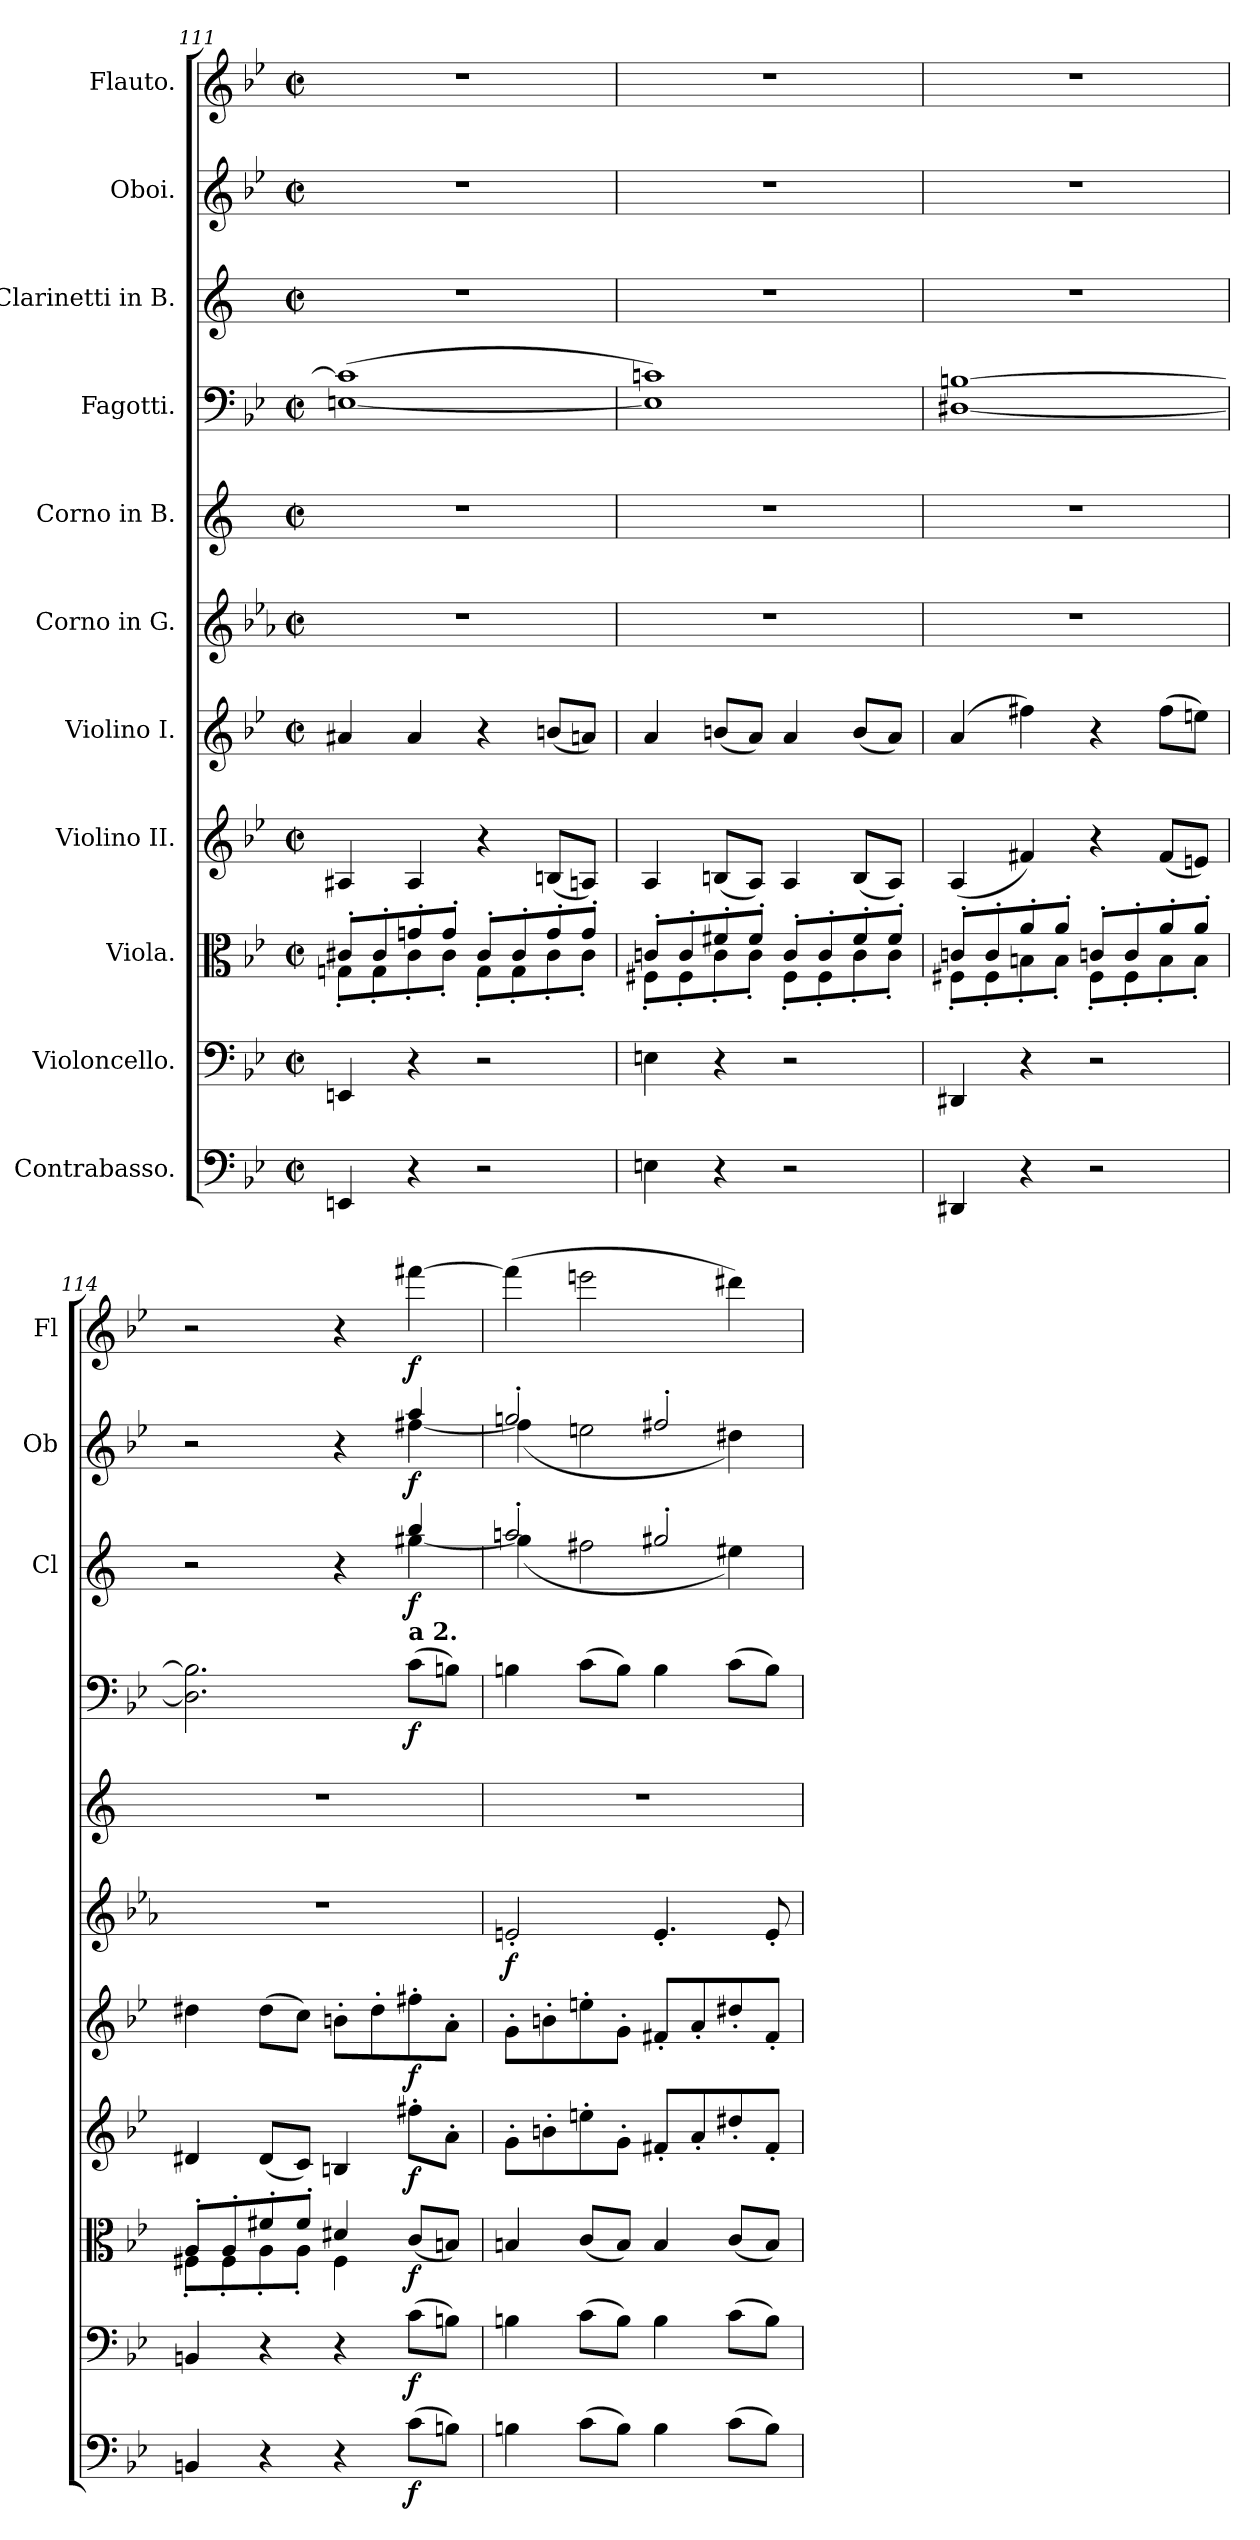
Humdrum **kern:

**kern	**dynam	**kern	**dynam	**kern	**dynam	**kern	**dynam	**kern	**dynam	**kern	**dynam	**kern	**kern	**dynam	**kern	**dynam	**kern	**dynam	**kern	**dynam
*part11	*part11	*part10	*part10	*part9	*part9	*part8	*part8	*part7	*part7	*part6	*part6	*part5	*part4	*part4	*part3	*part3	*part2	*part2	*part1	*part1
*staff11	*staff11	*staff10	*staff10	*staff9	*staff9	*staff8	*staff8	*staff7	*staff7	*staff6	*staff6	*staff5	*staff4	*staff4	*staff3	*staff3	*staff2	*staff2	*staff1	*staff1
*I"Contrabasso.	*	*I"Violoncello.	*	*I"Viola.	*	*I"Violino II.	*	*I"Violino I.	*	*I"Corno in G.	*	*I"Corno in B.	*I"Fagotti.	*	*I"Clarinetti in B.	*	*I"Oboi.	*	*I"Flauto.	*
*	*	*	*	*	*	*	*	*	*	*	*	*	*	*	*I'Cl	*	*I'Ob	*	*I'Fl	*
*clefF4	*	*clefF4	*	*clefC3	*	*clefG2	*	*clefG2	*	*clefG2	*	*clefG2	*clefF4	*	*clefG2	*	*clefG2	*	*clefG2	*
*ITrd7c12	*	*	*	*	*	*	*	*	*	*ITrd3c5	*	*ITrd1c2	*	*	*ITrd1c2	*	*	*	*	*
*k[b-e-]	*	*k[b-e-]	*	*k[b-e-]	*	*k[b-e-]	*	*k[b-e-]	*	*k[b-e-]	*	*k[b-e-]	*k[b-e-]	*	*k[b-e-]	*	*k[b-e-]	*	*k[b-e-]	*
*M2/2	*	*M2/2	*	*M2/2	*	*M2/2	*	*M2/2	*	*M2/2	*	*M2/2	*M2/2	*	*M2/2	*	*M2/2	*	*M2/2	*
*met(c|)	*	*met(c|)	*	*met(c|)	*	*met(c|)	*	*met(c|)	*	*met(c|)	*	*met(c|)	*met(c|)	*	*met(c|)	*	*met(c|)	*	*met(c|)	*
=111	=111	=111	=111	=111	=111	=111	=111	=111	=111	=111	=111	=111	=111	=111	=111	=111	=111	=111	=111	=111
*	*	*	*	*^	*	*	*	*	*	*	*	*	*	*	*	*	*	*	*	*
4EEEn/	.	4EEn/	.	8c#X'/L	8Gn'\L	.	4A#X/	.	4a#X/	.	1r	.	1r	(>[1En 1c#]	.	1r	.	1r	.	1r	.
.	.	.	.	8c#'/	8G'\	.	.	.	.	.	.	.	.	.	.	.	.	.	.	.	.
4r	.	4r	.	8gn'/	8c#'\	.	4A#/	.	4a#/	.	.	.	.	.	.	.	.	.	.	.	.
.	.	.	.	8g'/J	8c#'\J	.	.	.	.	.	.	.	.	.	.	.	.	.	.	.	.
2r	.	2r	.	8c#'/L	8G'\L	.	4r	.	4r	.	.	.	.	.	.	.	.	.	.	.	.
.	.	.	.	8c#'/	8G'\	.	.	.	.	.	.	.	.	.	.	.	.	.	.	.	.
.	.	.	.	8g'/	8c#'\	.	(<8Bn/L	.	(<8bn/L	.	.	.	.	.	.	.	.	.	.	.	.
.	.	.	.	8g'/J	8c#'\J	.	8An/J)	.	8an/J)	.	.	.	.	.	.	.	.	.	.	.	.
!!LO:LB:g=z
=112	=112	=112	=112	=112	=112	=112	=112	=112	=112	=112	=112	=112	=112	=112	=112	=112	=112	=112	=112	=112	=112
4EEn\	.	4En\	.	8cn'/L	8F#X'\L	.	4A/	.	4a/	.	1r	.	1r	1E] 1cn)	.	1r	.	1r	.	1r	.
.	.	.	.	8c'/	8F#'\	.	.	.	.	.	.	.	.	.	.	.	.	.	.	.	.
4r	.	4r	.	8f#X'/	8c'\	.	(<8Bn/L	.	(<8bn/L	.	.	.	.	.	.	.	.	.	.	.	.
.	.	.	.	8f#'/J	8c'\J	.	8A/J)	.	8a/J)	.	.	.	.	.	.	.	.	.	.	.	.
2r	.	2r	.	8c'/L	8F#'\L	.	4A/	.	4a/	.	.	.	.	.	.	.	.	.	.	.	.
.	.	.	.	8c'/	8F#'\	.	.	.	.	.	.	.	.	.	.	.	.	.	.	.	.
.	.	.	.	8f#'/	8c'\	.	(<8B/L	.	(<8b/L	.	.	.	.	.	.	.	.	.	.	.	.
.	.	.	.	8f#'/J	8c'\J	.	8A/J)	.	8a/J)	.	.	.	.	.	.	.	.	.	.	.	.
=113	=113	=113	=113	=113	=113	=113	=113	=113	=113	=113	=113	=113	=113	=113	=113	=113	=113	=113	=113	=113	=113
4DDD#X/	.	4DD#X/	.	8cn'/L	8F#X'\L	.	(<4A/	.	(>4a/	.	1r	.	1r	[1D#X [1Bn	.	1r	.	1r	.	1r	.
.	.	.	.	8c'/	8F#'\	.	.	.	.	.	.	.	.	.	.	.	.	.	.	.	.
4r	.	4r	.	8a'/	8Bn'\	.	4f#X/)	.	4ff#X\)	.	.	.	.	.	.	.	.	.	.	.	.
.	.	.	.	8a'/J	8B'\J	.	.	.	.	.	.	.	.	.	.	.	.	.	.	.	.
2r	.	2r	.	8cn'/L	8F#'\L	.	4r	.	4r	.	.	.	.	.	.	.	.	.	.	.	.
.	.	.	.	8c'/	8F#'\	.	.	.	.	.	.	.	.	.	.	.	.	.	.	.	.
.	.	.	.	8a'/	8B'\	.	(<8f#/L	.	(>8ff#\L	.	.	.	.	.	.	.	.	.	.	.	.
.	.	.	.	8a'/J	8B'\J	.	8en/J)	.	8een\J)	.	.	.	.	.	.	.	.	.	.	.	.
=114	=114	=114	=114	=114	=114	=114	=114	=114	=114	=114	=114	=114	=114	=114	=114	=114	=114	=114	=114	=114	=114
*	*	*	*	*	*	*	*	*	*	*	*	*	*	*	*	*^	*	*^	*	*	*
4BBBn/	.	4BBn/	.	8A'/L	8F#X'\L	.	4d#X/	.	4dd#X\	.	1r	.	1r	2.D#\] 2.B\]	.	2r	2.ryy	.	2r	2.ryy	.	2r	.
.	.	.	.	8A'/	8F#'\	.	.	.	.	.	.	.	.	.	.	.	.	.	.	.	.	.	.
4r	.	4r	.	8f#X'/	8A'\	.	(<8d#/L	.	(>8dd#\L	.	.	.	.	.	.	.	.	.	.	.	.	.	.
.	.	.	.	8f#'/J	8A'\J	.	8c/J)	.	8cc\J)	.	.	.	.	.	.	.	.	.	.	.	.	.	.
4r	.	4r	.	4d#X/	4F#\	.	4Bn/	.	8bn'\L	.	.	.	.	.	.	4r	.	.	4r	.	.	4r	.
.	.	.	.	.	.	.	.	.	8dd#'\	.	.	.	.	.	.	.	.	.	.	.	.	.	.
!	!	!	!	!	!	!	!	!	!	!	!	!	!	!LO:TX:a:B:t=a 2.	!	!	!	!	!	!	!	!	!
!	!LO:DY:b	!	!LO:DY:b	!	!	!LO:DY:b	!	!LO:DY:b	!	!LO:DY:b	!	!	!	!	!LO:DY:b	!	!	!LO:DY:b	!	!	!LO:DY:b	!	!LO:DY:b
(>8C\L	f	(>8c\L	f	(<8c/L	4ryy	f	8ff#X'\L	f	8ff#X'\	f	.	.	.	(>8c\L	f	4aa/	[4ff#X\	f	4aa/	[4ff#X\	f	[4fff#X\	f
8BBn\J)	.	8Bn\J)	.	8Bn/J)	.	.	8a'\J	.	8a'\J	.	.	.	.	8Bn\J)	.	.	.	.	.	.	.	.	.
*	*	*	*	*v	*v	*	*	*	*	*	*	*	*	*	*	*	*	*	*	*	*	*	*
=115	=115	=115	=115	=115	=115	=115	=115	=115	=115	=115	=115	=115	=115	=115	=115	=115	=115	=115	=115	=115	=115	=115
!	!	!	!	!	!	!	!	!	!	!	!LO:DY:b	!	!	!	!	!	!	!	!	!	!	!
4BBn\	.	4Bn\	.	4Bn/	.	8g'\L	.	8g'\L	.	2Bn'/	f	1r	4Bn\	.	2ggn'/	(<4ff#\]	.	2ggn'/	(<4ff#\]	.	(>4fff#\]	.
.	.	.	.	.	.	8bn'\	.	8bn'\	.	.	.	.	.	.	.	.	.	.	.	.	.	.
(>8C\L	.	(>8c\L	.	(<8c/L	.	8een'\	.	8een'\	.	.	.	.	(>8c\L	.	.	2een\	.	.	2een\	.	2eeen\	.
8BB\J)	.	8B\J)	.	8B/J)	.	8g'\J	.	8g'\J	.	.	.	.	8B\J)	.	.	.	.	.	.	.	.	.
4BB\	.	4B\	.	4B/	.	8f#X'/L	.	8f#X'/L	.	4.B'/	.	.	4B\	.	2ff#X'/	.	.	2ff#X'/	.	.	.	.
.	.	.	.	.	.	8a'/	.	8a'/	.	.	.	.	.	.	.	.	.	.	.	.	.	.
(>8C\L	.	(>8c\L	.	(<8c/L	.	8dd#X'/	.	8dd#X'/	.	.	.	.	(>8c\L	.	.	4dd#X\)	.	.	4dd#X\)	.	4ddd#X\)	.
8BB\J)	.	8B\J)	.	8B/J)	.	8f#'/J	.	8f#'/J	.	8B'/	.	.	8B\J)	.	.	.	.	.	.	.	.	.
*	*	*	*	*	*	*	*	*	*	*	*	*	*	*	*v	*v	*	*	*	*	*	*
*	*	*	*	*	*	*	*	*	*	*	*	*	*	*	*	*	*v	*v	*	*	*
=	=	=	=	=	=	=	=	=	=	=	=	=	=	=	=	=	=	=	=	=
*-	*-	*-	*-	*-	*-	*-	*-	*-	*-	*-	*-	*-	*-	*-	*-	*-	*-	*-	*-	*-
